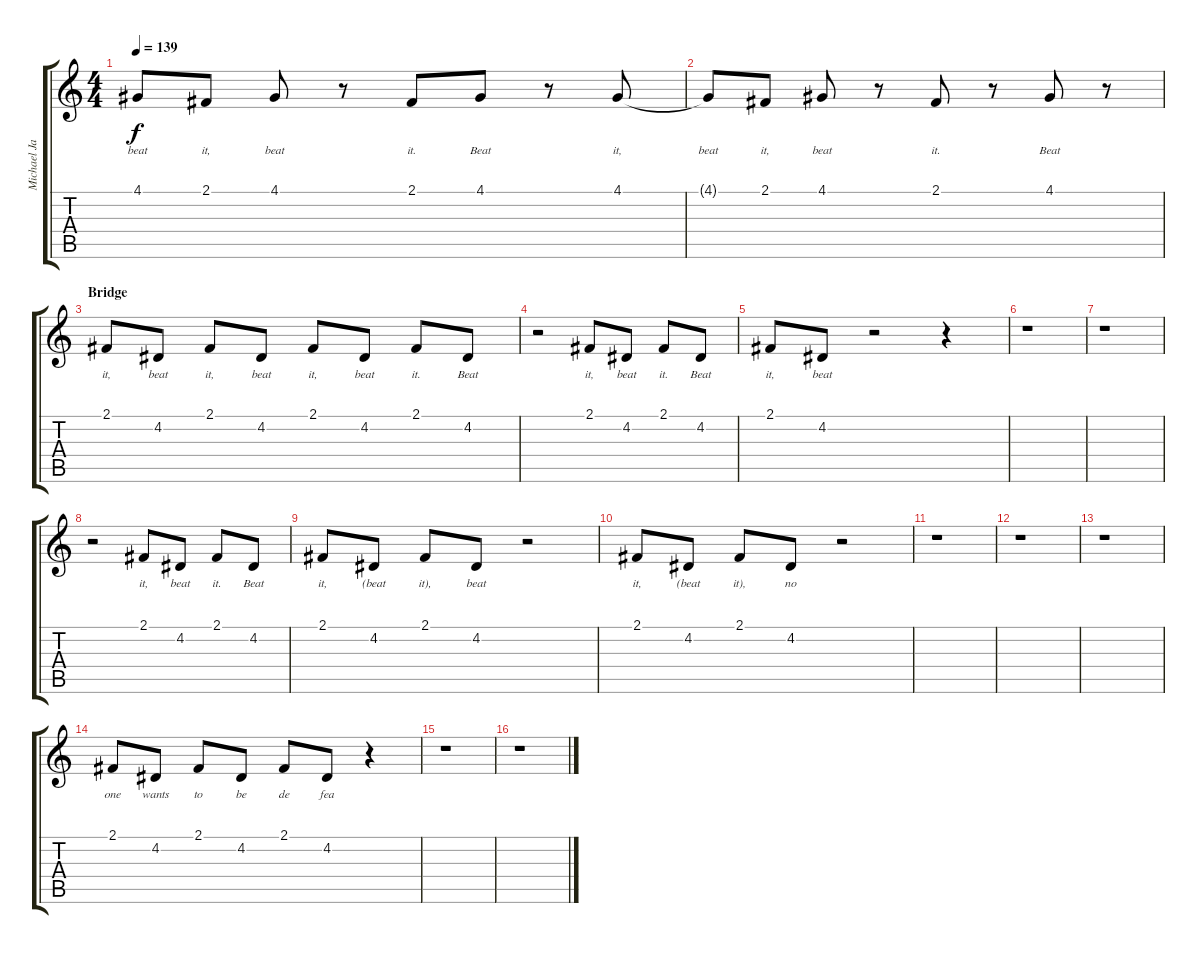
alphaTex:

\track ("Michael Jackson (Vocals)" "Michael Ja") {instrument flute}
\staff {score tabs}
\tuning (E4 B3 G3 D3 A2 E2) {hide}
\ts (4 4)
\tempo 139
\clef g2
\ks c
4.1{t}.8{lyrics (0 "beat") lyrics (1 "") lyrics (2 "") lyrics (3 "") lyrics (4 "") dy f} 2.1.8{lyrics (0 "it,") lyrics (1 "") lyrics (2 "") lyrics (3 "") lyrics (4 "")} 4.1.8{lyrics (0 "beat") lyrics (1 "") lyrics (2 "") lyrics (3 "") lyrics (4 "")} r.8 2.1.8{lyrics (0 "it.") lyrics (1 "") lyrics (2 "") lyrics (3 "") lyrics (4 "")} 4.1.8{lyrics (0 "Beat") lyrics (1 "") lyrics (2 "") lyrics (3 "") lyrics (4 "")} r.8 4.1.8{lyrics (0 "it,") lyrics (1 "") lyrics (2 "") lyrics (3 "") lyrics (4 "")} |
4.1{t}.8{lyrics (0 "beat") lyrics (1 "") lyrics (2 "") lyrics (3 "") lyrics (4 "")} 2.1.8{lyrics (0 "it,") lyrics (1 "") lyrics (2 "") lyrics (3 "") lyrics (4 "")} 4.1.8{lyrics (0 "beat") lyrics (1 "") lyrics (2 "") lyrics (3 "") lyrics (4 "")} r.8 2.1.8{lyrics (0 "it.") lyrics (1 "") lyrics (2 "") lyrics (3 "") lyrics (4 "")} r.8 4.1.8{lyrics (0 "Beat") lyrics (1 "") lyrics (2 "") lyrics (3 "") lyrics (4 "")} r.8 |
\section ("" "Bridge")
2.1.8{lyrics (0 "it,") lyrics (1 "") lyrics (2 "") lyrics (3 "") lyrics (4 "")} 4.2.8{lyrics (0 "beat") lyrics (1 "") lyrics (2 "") lyrics (3 "") lyrics (4 "")} 2.1.8{lyrics (0 "it,") lyrics (1 "") lyrics (2 "") lyrics (3 "") lyrics (4 "")} 4.2.8{lyrics (0 "beat") lyrics (1 "") lyrics (2 "") lyrics (3 "") lyrics (4 "")} 2.1.8{lyrics (0 "it,") lyrics (1 "") lyrics (2 "") lyrics (3 "") lyrics (4 "")} 4.2.8{lyrics (0 "beat") lyrics (1 "") lyrics (2 "") lyrics (3 "") lyrics (4 "")} 2.1.8{lyrics (0 "it.") lyrics (1 "") lyrics (2 "") lyrics (3 "") lyrics (4 "")} 4.2.8{lyrics (0 "Beat") lyrics (1 "") lyrics (2 "") lyrics (3 "") lyrics (4 "")} |
r.2 2.1.8{lyrics (0 "it,") lyrics (1 "") lyrics (2 "") lyrics (3 "") lyrics (4 "")} 4.2.8{lyrics (0 "beat") lyrics (1 "") lyrics (2 "") lyrics (3 "") lyrics (4 "")} 2.1.8{lyrics (0 "it.") lyrics (1 "") lyrics (2 "") lyrics (3 "") lyrics (4 "")} 4.2.8{lyrics (0 "Beat") lyrics (1 "") lyrics (2 "") lyrics (3 "") lyrics (4 "")} |
2.1.8{lyrics (0 "it,") lyrics (1 "") lyrics (2 "") lyrics (3 "") lyrics (4 "")} 4.2.8{lyrics (0 "beat") lyrics (1 "") lyrics (2 "") lyrics (3 "") lyrics (4 "")} r.2 r.4 |
r.1 |
r.1 |
r.2 2.1.8{lyrics (0 "it,") lyrics (1 "") lyrics (2 "") lyrics (3 "") lyrics (4 "")} 4.2.8{lyrics (0 "beat") lyrics (1 "") lyrics (2 "") lyrics (3 "") lyrics (4 "")} 2.1.8{lyrics (0 "it.") lyrics (1 "") lyrics (2 "") lyrics (3 "") lyrics (4 "")} 4.2.8{lyrics (0 "Beat") lyrics (1 "") lyrics (2 "") lyrics (3 "") lyrics (4 "")} |
2.1.8{lyrics (0 "it,") lyrics (1 "") lyrics (2 "") lyrics (3 "") lyrics (4 "")} 4.2.8{lyrics (0 "(beat") lyrics (1 "") lyrics (2 "") lyrics (3 "") lyrics (4 "")} 2.1.8{lyrics (0 "it),") lyrics (1 "") lyrics (2 "") lyrics (3 "") lyrics (4 "")} 4.2.8{lyrics (0 "beat") lyrics (1 "") lyrics (2 "") lyrics (3 "") lyrics (4 "")} r.2 |
2.1.8{lyrics (0 "it,") lyrics (1 "") lyrics (2 "") lyrics (3 "") lyrics (4 "")} 4.2.8{lyrics (0 "(beat") lyrics (1 "") lyrics (2 "") lyrics (3 "") lyrics (4 "")} 2.1.8{lyrics (0 "it),") lyrics (1 "") lyrics (2 "") lyrics (3 "") lyrics (4 "")} 4.2.8{lyrics (0 "no") lyrics (1 "") lyrics (2 "") lyrics (3 "") lyrics (4 "")} r.2 |
r.1 |
r.1 |
r.1 |
2.1.8{lyrics (0 "one") lyrics (1 "") lyrics (2 "") lyrics (3 "") lyrics (4 "")} 4.2.8{lyrics (0 "wants") lyrics (1 "") lyrics (2 "") lyrics (3 "") lyrics (4 "")} 2.1.8{lyrics (0 "to") lyrics (1 "") lyrics (2 "") lyrics (3 "") lyrics (4 "")} 4.2.8{lyrics (0 "be") lyrics (1 "") lyrics (2 "") lyrics (3 "") lyrics (4 "")} 2.1.8{lyrics (0 "de") lyrics (1 "") lyrics (2 "") lyrics (3 "") lyrics (4 "")} 4.2.8{lyrics (0 "fea") lyrics (1 "") lyrics (2 "") lyrics (3 "") lyrics (4 "")} r.4 |
r.1 |
r.1
